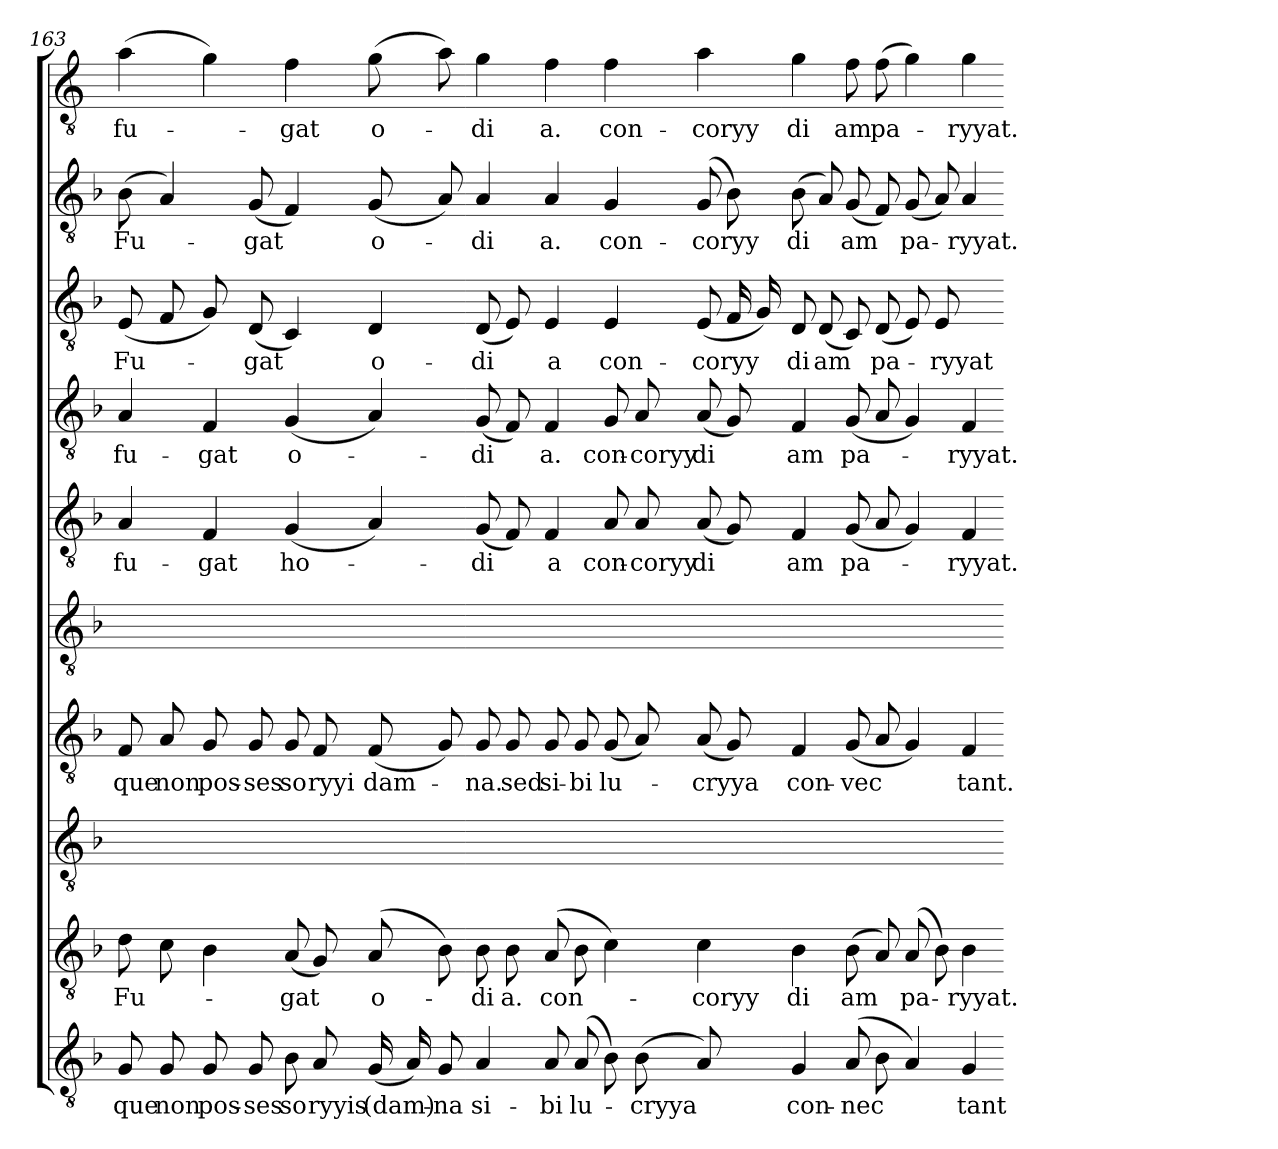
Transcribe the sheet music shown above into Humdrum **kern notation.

**kern	**text	**kern	**text	**kern	**kern	**text	**kern	**kern	**text	**kern	**text	**kern	**text	**kern	**text	**kern	**text
*part10	*part10	*part9	*part9	*part8	*part7	*part7	*part6	*part5	*part5	*part4	*part4	*part3	*part3	*part2	*part2	*part1	*part1
*staff10	*staff10	*staff9	*staff9	*staff8	*staff7	*staff7	*staff6	*staff5	*staff5	*staff4	*staff4	*staff3	*staff3	*staff2	*staff2	*staff1	*staff1
*clefGv2	*	*clefGv2	*	*clefGv2	*clefGv2	*	*clefGv2	*clefGv2	*	*clefGv2	*	*clefGv2	*	*clefGv2	*	*clefGv2	*
*k[b-]	*	*k[b-]	*	*k[b-]	*k[b-]	*	*k[b-]	*k[b-]	*	*k[b-]	*	*k[b-]	*	*k[b-]	*	*k[]	*
=163	=163	=163	=163	=163	=163	=163	=163	=163	=163	=163	=163	=163	=163	=163	=163	=163	=163
8G	que	8d	Fu-	1ryy	8F	que	1ryy	4A	fu-	4A	fu-	(8E	Fu-	(8B-	Fu-	(4a	fu-
8G	non	8c	.	.	8A	non	.	.	.	.	.	8F	.	4A)	.	.	.
8G	pos-	4B-	.	.	8G	pos-	.	4F	-gat	4F	-gat	8G)	.	.	.	4g)	.
8G	ses	.	.	.	8G	ses	.	.	.	.	.	(8D	-gat	(8G	-gat	.	.
8B-	so	(8A	-gat	.	8G	so	.	(4G	ho-	(4G	o-	4C)	.	4F)	.	4f	-gat
8A	-ryyis	8G)	.	.	8F	-ryyi	.	.	.	.	.	.	.	.	.	.	.
(16G	(dam)-	(8A	o-	.	(8F	dam-	.	4A)	.	4A)	.	4D	o-	(8G	o-	(8g	o-
16A)	.	.	.	.	.	.	.	.	.	.	.	.	.	.	.	.	.
8G	-na	8B-)	.	.	8G)	.	.	.	.	.	.	.	.	8A)	.	8a)	.
=164-	=164-	=164-	=164-	=164-	=164-	=164-	=164-	=164-	=164-	=164-	=164-	=164-	=164-	=164-	=164-	=164-	=164-
4A	si-	8B-	di	1ryy	8G	-na.	1ryy	(8G	di	(8G	di	(8D	di	4A	di	4g	di
.	.	8B-	-a.	.	8G	sed	.	8F)	.	8F)	.	8E)	.	.	.	.	.
8A	-bi	(8A	con-	.	8G	si-	.	4F	-a	4F	-a.	4E	-a	4A	-a.	4f	-a.
(8A	lu-	8B-	.	.	8G	-bi	.	.	.	.	.	.	.	.	.	.	.
8B-)	.	4c)	.	.	(8G	lu-	.	8A	con-	8G	con-	4E	con-	4G	con-	4f	con-
(8B-	-cryya	.	.	.	8A)	.	.	8A	coryy	8A	coryy	.	.	.	.	.	.
8A)	.	4c	coryy	.	(8A	-cryya	.	(8A	di	(8A	di	(8E	coryy	(8G	coryy	4a	coryy
8ryy	.	.	.	.	8G)	.	.	8G)	.	8G)	.	16F	.	8B-)	.	.	.
.	.	.	.	.	.	.	.	.	.	.	.	16G)	.	.	.	.	.
=165-	=165-	=165-	=165-	=165-	=165-	=165-	=165-	=165-	=165-	=165-	=165-	=165-	=165-	=165-	=165-	=165-	=165-
4G	con-	4B-	di	1ryy	4F	con-	1ryy	4F	-am	4F	-am	8D	di	(8B-	di	4g	di
.	.	.	.	.	.	.	.	.	.	.	.	(8D	-am	8A)	.	.	.
(8A	nec	(8B-	-am	.	(8G	vec	.	(8G	pa-	(8G	pa-	8C)	.	(8G	-am	8f	-am
8B-	.	8A)	.	.	8A	.	.	8A	.	8A	.	(8D	pa-	8F)	.	(8f	pa-
4A)	.	(8A	pa-	.	4G)	.	.	4G)	.	4G)	.	8E)	.	(8G	pa-	4g)	.
.	.	8B-)	.	.	.	.	.	.	.	.	.	8E	-ryyat	8A)	.	.	.
4G	-tant	4B-	-ryyat.	.	4F	-tant.	.	4F	-ryyat.	4F	-ryyat.	4ryy	.	4A	-ryyat.	4g	-ryyat.
=-	=-	=-	=-	=-	=-	=-	=-	=-	=-	=-	=-	=-	=-	=-	=-	=-	=-
*-	*-	*-	*-	*-	*-	*-	*-	*-	*-	*-	*-	*-	*-	*-	*-	*-	*-
